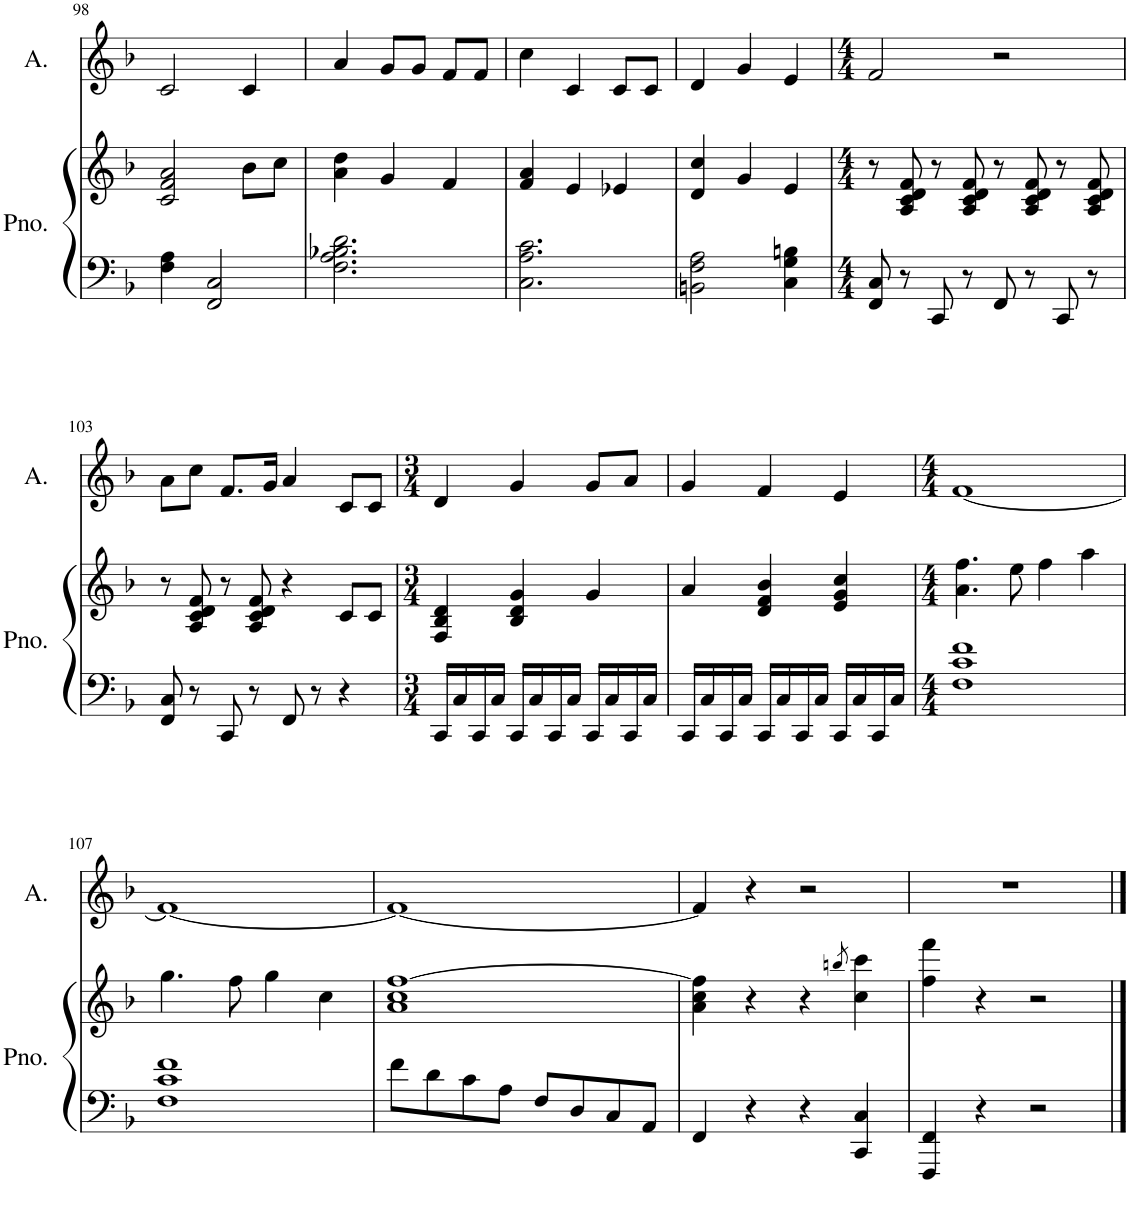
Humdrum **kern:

**kern	**kern	**kern
*part2	*part2	*part1
*staff3	*staff2	*staff1
*I"Piano	*	*I"Alto
*I'Pno.	*	*I'A.
!!LO:PB:g=z
*clefF4	*clefG2	*clefG2
*k[b-]	*k[b-]	*k[b-]
*M3/4	*M3/4	*M3/4
=98	=98	=98
4F\ 4A\	2c/ 2f/ 2a/	2c/
2FF/ 2C/	.	.
.	8b-\L	4c/
.	8cc\J	.
=99	=99	=99
2.F\ 2.A\ 2.B-X\ 2.d\	4a\ 4dd\	4a/
.	4g/	8g/L
.	.	8g/J
.	4f/	8f/L
.	.	8f/J
=100	=100	=100
2.C\ 2.A\ 2.c\	4f/ 4a/	4cc\
.	4e/	4c/
.	4e-X/	8c/L
.	.	8c/J
=101	=101	=101
2BBn\ 2F\ 2A\	4d/ 4cc/	4d/
.	4g/	4g/
4C\ 4G\ 4Bn\	4e/	4e/
=102	=102	=102
*M4/4	*M4/4	*M4/4
8FF/ 8C/	8r	2f/
8r	8A/ 8c/ 8d/ 8f/	.
8CC/	8r	.
8r	8A/ 8c/ 8d/ 8f/	.
8FF/	8r	2r
8r	8A/ 8c/ 8d/ 8f/	.
8CC/	8r	.
8r	8A/ 8c/ 8d/ 8f/	.
!!LO:LB:g=z
=103	=103	=103
8FF/ 8C/	8r	8a\L
8r	8A/ 8c/ 8d/ 8f/	8cc\J
8CC/	8r	8.f/L
8r	8A/ 8c/ 8d/ 8f/	.
.	.	16g/Jk
8FF/	4r	4a/
8r	.	.
4r	8c/L	8c/L
.	8c/J	8c/J
=104	=104	=104
*M3/4	*M3/4	*M3/4
16CC/LL	4F/ 4B-/ 4d/	4d/
16C/	.	.
16CC/	.	.
16C/JJ	.	.
16CC/LL	4B-/ 4d/ 4g/	4g/
16C/	.	.
16CC/	.	.
16C/JJ	.	.
16CC/LL	4g/	8g/L
16C/	.	.
16CC/	.	8a/J
16C/JJ	.	.
=105	=105	=105
16CC/LL	4a/	4g/
16C/	.	.
16CC/	.	.
16C/JJ	.	.
16CC/LL	4d/ 4f/ 4b-/	4f/
16C/	.	.
16CC/	.	.
16C/JJ	.	.
16CC/LL	4e/ 4g/ 4cc/	4e/
16C/	.	.
16CC/	.	.
16C/JJ	.	.
=106	=106	=106
*M4/4	*M4/4	*M4/4
1F 1c 1f	4.a\ 4.ff\	[1f
.	8ee\	.
.	4ff\	.
.	4aa\	.
!!LO:LB:g=z
=107	=107	=107
1F 1c 1f	4.gg\	1f_
.	8ff\	.
.	4gg\	.
.	4cc\	.
=108	=108	=108
8f\L	1a 1cc [1ff	1f_
8d\	.	.
8c\	.	.
8A\J	.	.
8F/L	.	.
8D/	.	.
8C/	.	.
8AA/J	.	.
=109	=109	=109
4FF/	4a\ 4cc\ 4ff\]	4f/]
4r	4r	4r
4r	4r	2r
.	8qbbn/	.
4CC/ 4C/	4cc\ 4ccc\	.
=110	=110	=110
4FFF/ 4FF/	4ff\ 4fff\	1r
4r	4r	.
2r	2r	.
==	==	==
*-	*-	*-
